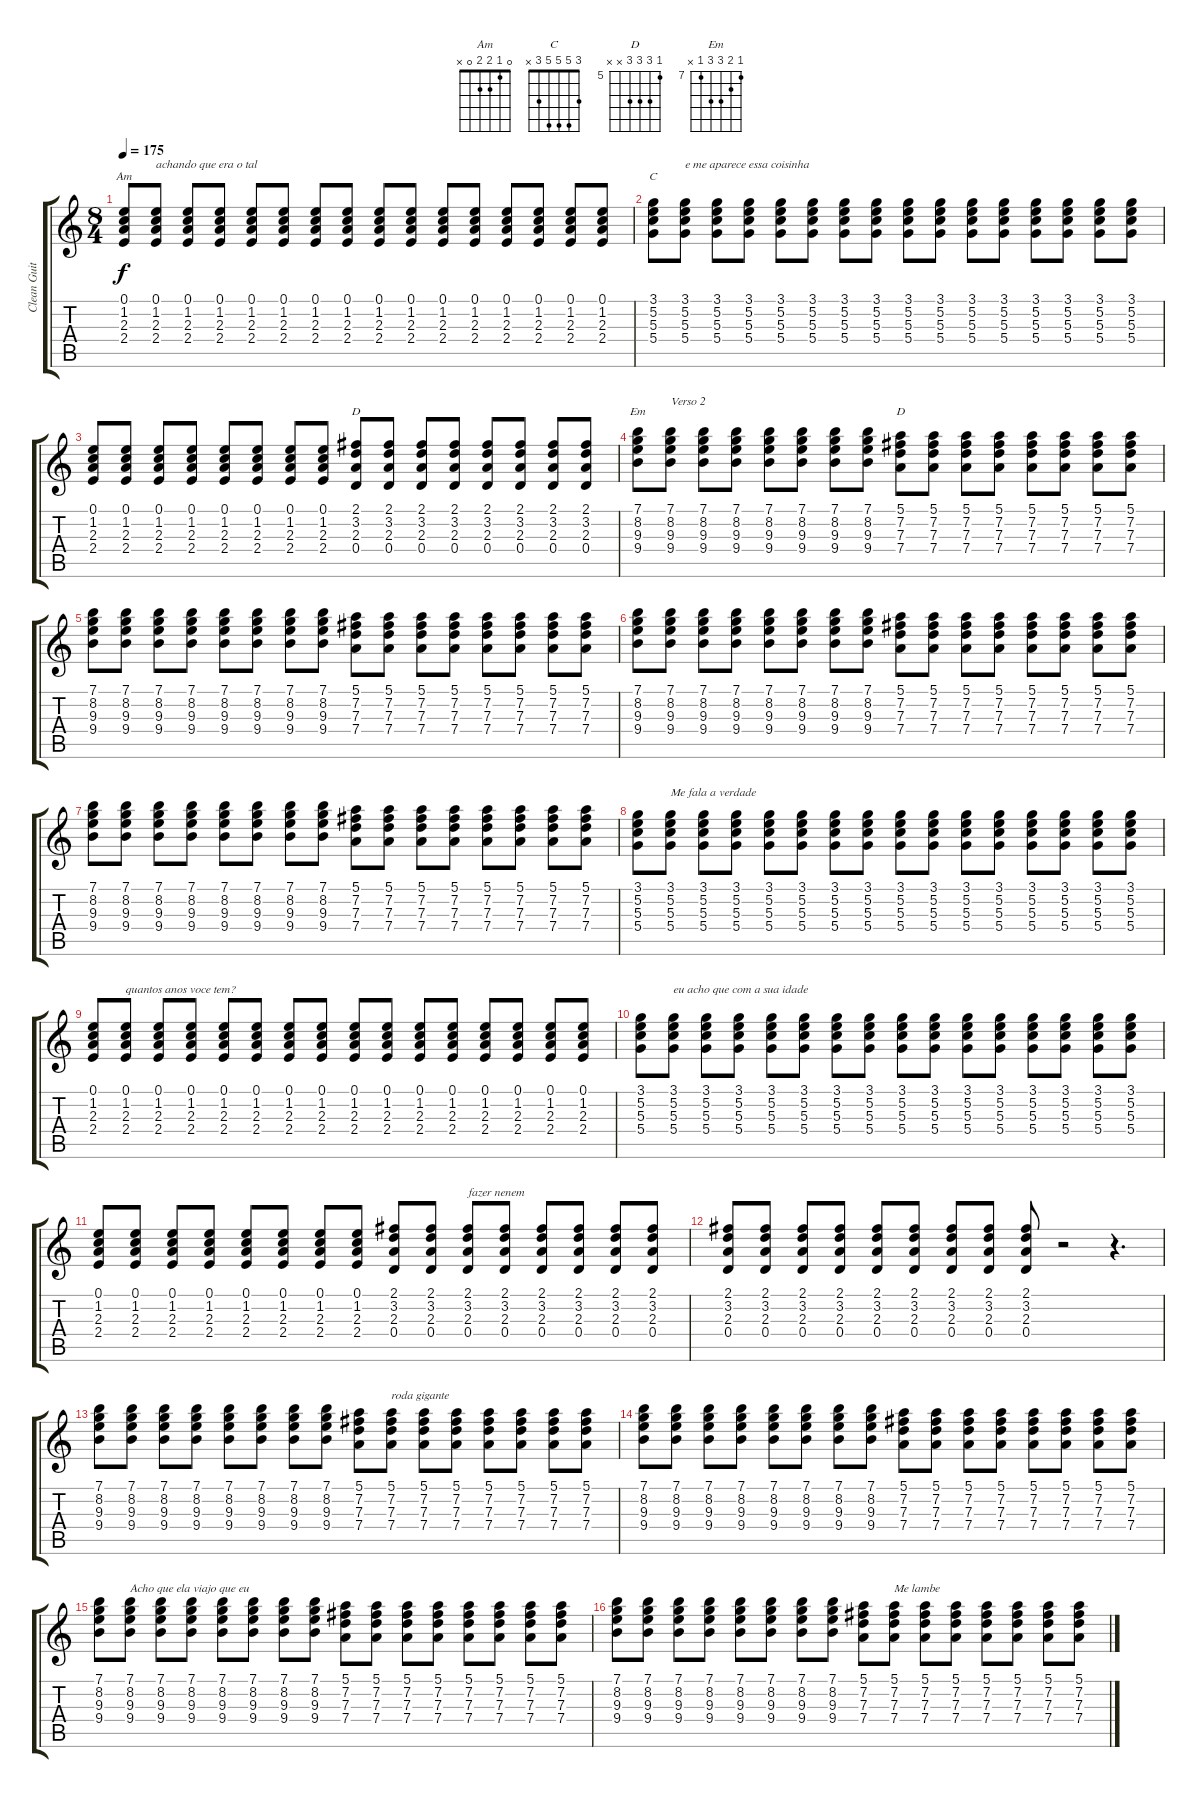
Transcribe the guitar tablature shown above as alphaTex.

\track ("Clean Guitar" "Clean Guit") {instrument electricguitarclean}
\staff {score tabs}
\tuning (E4 B3 G3 D3 A2 E2) {hide}
\chord ("Am" 0 1 2 2 0 x)
\chord ("C" 3 5 5 5 3 x)
\chord ("D" 2 3 2 0 x x)
\chord ("Em" 7 8 9 9 7 x) {firstfret 7}
\chord ("D" 5 7 7 7 x x) {firstfret 5}
\ts (8 4)
\tempo 175
\clef g2
\ks c
(0.1 1.2 2.3 2.4).8{ch "Am" dy f} (0.1 1.2 2.3 2.4).8{txt "achando que era o tal"} (0.1 1.2 2.3 2.4).8 (0.1 1.2 2.3 2.4).8 (0.1 1.2 2.3 2.4).8 (0.1 1.2 2.3 2.4).8 (0.1 1.2 2.3 2.4).8 (0.1 1.2 2.3 2.4).8 (0.1 1.2 2.3 2.4).8 (0.1 1.2 2.3 2.4).8 (0.1 1.2 2.3 2.4).8 (0.1 1.2 2.3 2.4).8 (0.1 1.2 2.3 2.4).8 (0.1 1.2 2.3 2.4).8 (0.1 1.2 2.3 2.4).8 (0.1 1.2 2.3 2.4).8 |
(3.1 5.2 5.3 5.4).8{ch "C"} (3.1 5.2 5.3 5.4).8{txt "e me aparece essa coisinha"} (3.1 5.2 5.3 5.4).8 (3.1 5.2 5.3 5.4).8 (3.1 5.2 5.3 5.4).8 (3.1 5.2 5.3 5.4).8 (3.1 5.2 5.3 5.4).8 (3.1 5.2 5.3 5.4).8 (3.1 5.2 5.3 5.4).8 (3.1 5.2 5.3 5.4).8 (3.1 5.2 5.3 5.4).8 (3.1 5.2 5.3 5.4).8 (3.1 5.2 5.3 5.4).8 (3.1 5.2 5.3 5.4).8 (3.1 5.2 5.3 5.4).8 (3.1 5.2 5.3 5.4).8 |
(0.1 1.2 2.3 2.4).8 (0.1 1.2 2.3 2.4).8 (0.1 1.2 2.3 2.4).8 (0.1 1.2 2.3 2.4).8 (0.1 1.2 2.3 2.4).8 (0.1 1.2 2.3 2.4).8 (0.1 1.2 2.3 2.4).8 (0.1 1.2 2.3 2.4).8 (2.1 3.2 2.3 0.4).8{ch "D"} (2.1 3.2 2.3 0.4).8 (2.1 3.2 2.3 0.4).8 (2.1 3.2 2.3 0.4).8 (2.1 3.2 2.3 0.4).8 (2.1 3.2 2.3 0.4).8 (2.1 3.2 2.3 0.4).8 (2.1 3.2 2.3 0.4).8 |
(7.1 8.2 9.3 9.4).8{ch "Em"} (7.1 8.2 9.3 9.4).8{txt "Verso 2"} (7.1 8.2 9.3 9.4).8 (7.1 8.2 9.3 9.4).8 (7.1 8.2 9.3 9.4).8 (7.1 8.2 9.3 9.4).8 (7.1 8.2 9.3 9.4).8 (7.1 8.2 9.3 9.4).8 (5.1 7.2 7.3 7.4).8{ch "D"} (5.1 7.2 7.3 7.4).8 (5.1 7.2 7.3 7.4).8 (5.1 7.2 7.3 7.4).8 (5.1 7.2 7.3 7.4).8 (5.1 7.2 7.3 7.4).8 (5.1 7.2 7.3 7.4).8 (5.1 7.2 7.3 7.4).8 |
(7.1 8.2 9.3 9.4).8 (7.1 8.2 9.3 9.4).8 (7.1 8.2 9.3 9.4).8 (7.1 8.2 9.3 9.4).8 (7.1 8.2 9.3 9.4).8 (7.1 8.2 9.3 9.4).8 (7.1 8.2 9.3 9.4).8 (7.1 8.2 9.3 9.4).8 (5.1 7.2 7.3 7.4).8 (5.1 7.2 7.3 7.4).8 (5.1 7.2 7.3 7.4).8 (5.1 7.2 7.3 7.4).8 (5.1 7.2 7.3 7.4).8 (5.1 7.2 7.3 7.4).8 (5.1 7.2 7.3 7.4).8 (5.1 7.2 7.3 7.4).8 |
(7.1 8.2 9.3 9.4).8 (7.1 8.2 9.3 9.4).8 (7.1 8.2 9.3 9.4).8 (7.1 8.2 9.3 9.4).8 (7.1 8.2 9.3 9.4).8 (7.1 8.2 9.3 9.4).8 (7.1 8.2 9.3 9.4).8 (7.1 8.2 9.3 9.4).8 (5.1 7.2 7.3 7.4).8 (5.1 7.2 7.3 7.4).8 (5.1 7.2 7.3 7.4).8 (5.1 7.2 7.3 7.4).8 (5.1 7.2 7.3 7.4).8 (5.1 7.2 7.3 7.4).8 (5.1 7.2 7.3 7.4).8 (5.1 7.2 7.3 7.4).8 |
(7.1 8.2 9.3 9.4).8 (7.1 8.2 9.3 9.4).8 (7.1 8.2 9.3 9.4).8 (7.1 8.2 9.3 9.4).8 (7.1 8.2 9.3 9.4).8 (7.1 8.2 9.3 9.4).8 (7.1 8.2 9.3 9.4).8 (7.1 8.2 9.3 9.4).8 (5.1 7.2 7.3 7.4).8 (5.1 7.2 7.3 7.4).8 (5.1 7.2 7.3 7.4).8 (5.1 7.2 7.3 7.4).8 (5.1 7.2 7.3 7.4).8 (5.1 7.2 7.3 7.4).8 (5.1 7.2 7.3 7.4).8 (5.1 7.2 7.3 7.4).8 |
(3.1 5.2 5.3 5.4).8 (3.1 5.2 5.3 5.4).8{txt "Me fala a verdade"} (3.1 5.2 5.3 5.4).8 (3.1 5.2 5.3 5.4).8 (3.1 5.2 5.3 5.4).8 (3.1 5.2 5.3 5.4).8 (3.1 5.2 5.3 5.4).8 (3.1 5.2 5.3 5.4).8 (3.1 5.2 5.3 5.4).8 (3.1 5.2 5.3 5.4).8 (3.1 5.2 5.3 5.4).8 (3.1 5.2 5.3 5.4).8 (3.1 5.2 5.3 5.4).8 (3.1 5.2 5.3 5.4).8 (3.1 5.2 5.3 5.4).8 (3.1 5.2 5.3 5.4).8 |
(0.1 1.2 2.3 2.4).8 (0.1 1.2 2.3 2.4).8{txt "quantos anos voce tem?"} (0.1 1.2 2.3 2.4).8 (0.1 1.2 2.3 2.4).8 (0.1 1.2 2.3 2.4).8 (0.1 1.2 2.3 2.4).8 (0.1 1.2 2.3 2.4).8 (0.1 1.2 2.3 2.4).8 (0.1 1.2 2.3 2.4).8 (0.1 1.2 2.3 2.4).8 (0.1 1.2 2.3 2.4).8 (0.1 1.2 2.3 2.4).8 (0.1 1.2 2.3 2.4).8 (0.1 1.2 2.3 2.4).8 (0.1 1.2 2.3 2.4).8 (0.1 1.2 2.3 2.4).8 |
(3.1 5.2 5.3 5.4).8 (3.1 5.2 5.3 5.4).8{txt "eu acho que com a sua idade"} (3.1 5.2 5.3 5.4).8 (3.1 5.2 5.3 5.4).8 (3.1 5.2 5.3 5.4).8 (3.1 5.2 5.3 5.4).8 (3.1 5.2 5.3 5.4).8 (3.1 5.2 5.3 5.4).8 (3.1 5.2 5.3 5.4).8 (3.1 5.2 5.3 5.4).8 (3.1 5.2 5.3 5.4).8 (3.1 5.2 5.3 5.4).8 (3.1 5.2 5.3 5.4).8 (3.1 5.2 5.3 5.4).8 (3.1 5.2 5.3 5.4).8 (3.1 5.2 5.3 5.4).8 |
(0.1 1.2 2.3 2.4).8 (0.1 1.2 2.3 2.4).8{txt ""} (0.1 1.2 2.3 2.4).8 (0.1 1.2 2.3 2.4).8 (0.1 1.2 2.3 2.4).8 (0.1 1.2 2.3 2.4).8 (0.1 1.2 2.3 2.4).8 (0.1 1.2 2.3 2.4).8 (2.1 3.2 2.3 0.4).8 (2.1 3.2 2.3 0.4).8 (2.1 3.2 2.3 0.4).8{txt "fazer nenem"} (2.1 3.2 2.3 0.4).8 (2.1 3.2 2.3 0.4).8 (2.1 3.2 2.3 0.4).8 (2.1 3.2 2.3 0.4).8 (2.1 3.2 2.3 0.4).8 |
(2.1 3.2 2.3 0.4).8 (2.1 3.2 2.3 0.4).8 (2.1 3.2 2.3 0.4).8 (2.1 3.2 2.3 0.4).8 (2.1 3.2 2.3 0.4).8 (2.1 3.2 2.3 0.4).8 (2.1 3.2 2.3 0.4).8 (2.1 3.2 2.3 0.4).8 (2.1 3.2 2.3 0.4).8 r.2 r.4{d} |
(7.1 8.2 9.3 9.4).8 (7.1 8.2 9.3 9.4).8{txt ""} (7.1 8.2 9.3 9.4).8 (7.1 8.2 9.3 9.4).8 (7.1 8.2 9.3 9.4).8 (7.1 8.2 9.3 9.4).8 (7.1 8.2 9.3 9.4).8 (7.1 8.2 9.3 9.4).8 (5.1 7.2 7.3 7.4).8 (5.1 7.2 7.3 7.4).8{txt "roda gigante"} (5.1 7.2 7.3 7.4).8 (5.1 7.2 7.3 7.4).8 (5.1 7.2 7.3 7.4).8 (5.1 7.2 7.3 7.4).8 (5.1 7.2 7.3 7.4).8 (5.1 7.2 7.3 7.4).8 |
(7.1 8.2 9.3 9.4).8 (7.1 8.2 9.3 9.4).8 (7.1 8.2 9.3 9.4).8 (7.1 8.2 9.3 9.4).8 (7.1 8.2 9.3 9.4).8 (7.1 8.2 9.3 9.4).8 (7.1 8.2 9.3 9.4).8 (7.1 8.2 9.3 9.4).8 (5.1 7.2 7.3 7.4).8 (5.1 7.2 7.3 7.4).8{txt ""} (5.1 7.2 7.3 7.4).8 (5.1 7.2 7.3 7.4).8 (5.1 7.2 7.3 7.4).8 (5.1 7.2 7.3 7.4).8 (5.1 7.2 7.3 7.4).8 (5.1 7.2 7.3 7.4).8 |
(7.1 8.2 9.3 9.4).8 (7.1 8.2 9.3 9.4).8{txt "Acho que ela viajo que eu "} (7.1 8.2 9.3 9.4).8 (7.1 8.2 9.3 9.4).8 (7.1 8.2 9.3 9.4).8 (7.1 8.2 9.3 9.4).8 (7.1 8.2 9.3 9.4).8 (7.1 8.2 9.3 9.4).8 (5.1 7.2 7.3 7.4).8 (5.1 7.2 7.3 7.4).8{txt ""} (5.1 7.2 7.3 7.4).8 (5.1 7.2 7.3 7.4).8 (5.1 7.2 7.3 7.4).8 (5.1 7.2 7.3 7.4).8 (5.1 7.2 7.3 7.4).8 (5.1 7.2 7.3 7.4).8 |
(7.1 8.2 9.3 9.4).8 (7.1 8.2 9.3 9.4).8 (7.1 8.2 9.3 9.4).8 (7.1 8.2 9.3 9.4).8 (7.1 8.2 9.3 9.4).8 (7.1 8.2 9.3 9.4).8 (7.1 8.2 9.3 9.4).8 (7.1 8.2 9.3 9.4).8 (5.1 7.2 7.3 7.4).8 (5.1 7.2 7.3 7.4).8{txt "Me lambe"} (5.1 7.2 7.3 7.4).8 (5.1 7.2 7.3 7.4).8 (5.1 7.2 7.3 7.4).8 (5.1 7.2 7.3 7.4).8 (5.1 7.2 7.3 7.4).8 (5.1 7.2 7.3 7.4).8
